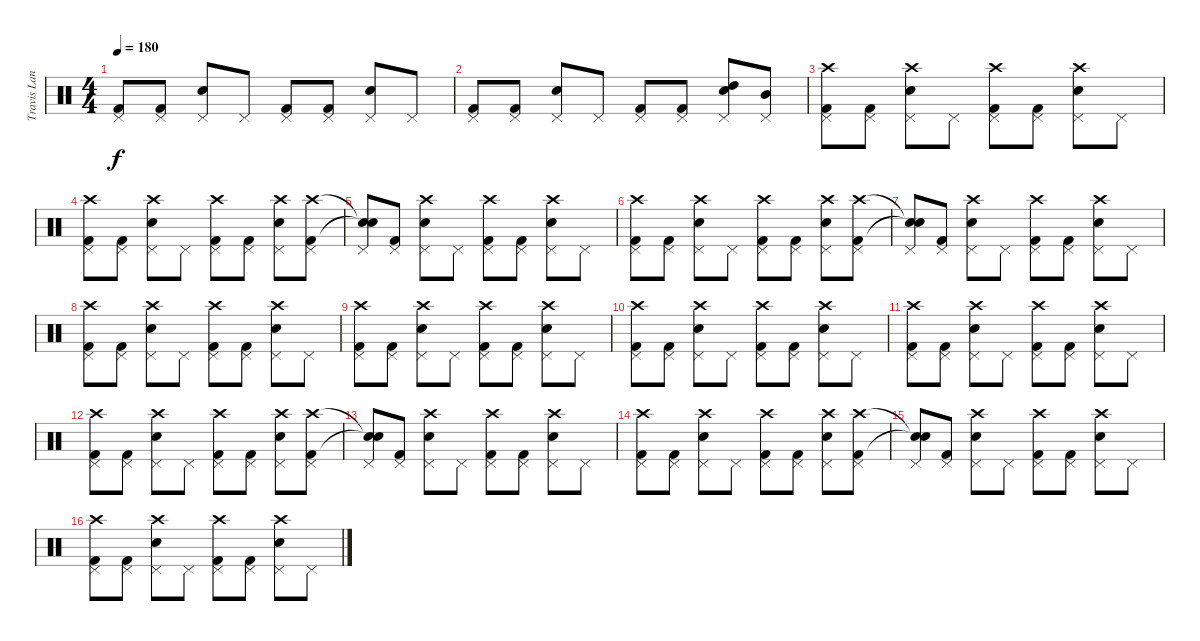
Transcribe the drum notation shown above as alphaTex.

\track ("Travis Landen Barker" "Travis Lan") {instrument percussion}
\staff {score}
\articulation defaults
\ts (4 4)
\tempo 180
\clef neutral
\ks c
("Pedal Hi-Hat (hit)" "Kick (hit) 2").8{dy f} ("Pedal Hi-Hat (hit)" "Kick (hit) 2").8 ("Pedal Hi-Hat (hit)" "Electric Snare (hit)").8 "Pedal Hi-Hat (hit)".8 ("Pedal Hi-Hat (hit)" "Kick (hit) 2").8 ("Pedal Hi-Hat (hit)" "Kick (hit) 2").8 ("Pedal Hi-Hat (hit)" "Electric Snare (hit)").8 "Pedal Hi-Hat (hit)".8 |
("Pedal Hi-Hat (hit)" "Kick (hit) 2").8 ("Pedal Hi-Hat (hit)" "Kick (hit) 2").8 ("Pedal Hi-Hat (hit)" "Electric Snare (hit)").8 "Pedal Hi-Hat (hit)".8 ("Pedal Hi-Hat (hit)" "Kick (hit) 2").8 ("Pedal Hi-Hat (hit)" "Kick (hit) 2").8 ("Pedal Hi-Hat (hit)" "Electric Snare (hit)" "High Tom (hit)").8 ("Pedal Hi-Hat (hit)" "Mid Tom (hit)").8 |
("Pedal Hi-Hat (hit)" "Kick (hit) 2" "Crash high (hit)").8 ("Pedal Hi-Hat (hit)" "Kick (hit) 2").8 ("Pedal Hi-Hat (hit)" "Electric Snare (hit)" "Crash high (hit)").8 "Pedal Hi-Hat (hit)".8 ("Pedal Hi-Hat (hit)" "Kick (hit) 2" "Crash high (hit)").8 ("Pedal Hi-Hat (hit)" "Kick (hit) 2").8 ("Pedal Hi-Hat (hit)" "Electric Snare (hit)" "Crash high (hit)").8 "Pedal Hi-Hat (hit)".8 |
("Pedal Hi-Hat (hit)" "Kick (hit) 2" "Crash high (hit)").8 ("Pedal Hi-Hat (hit)" "Kick (hit) 2").8 ("Pedal Hi-Hat (hit)" "Electric Snare (hit)" "Crash high (hit)").8 "Pedal Hi-Hat (hit)".8 ("Pedal Hi-Hat (hit)" "Kick (hit) 2" "Crash high (hit)").8 ("Pedal Hi-Hat (hit)" "Kick (hit) 2").8 ("Pedal Hi-Hat (hit)" "Electric Snare (hit)" "Crash high (hit)").8 ("Pedal Hi-Hat (hit)" "Kick (hit) 2" "Crash high (hit)").8 |
("Pedal Hi-Hat (hit)" "Snare (hit)"{t} "Snare (hit)"{t}).8 ("Pedal Hi-Hat (hit)" "Kick (hit) 2").8 ("Pedal Hi-Hat (hit)" "Electric Snare (hit)" "Crash high (hit)").8 "Pedal Hi-Hat (hit)".8 ("Pedal Hi-Hat (hit)" "Kick (hit) 2" "Crash high (hit)").8 ("Pedal Hi-Hat (hit)" "Kick (hit) 2").8 ("Pedal Hi-Hat (hit)" "Electric Snare (hit)" "Crash high (hit)").8 "Pedal Hi-Hat (hit)".8 |
("Pedal Hi-Hat (hit)" "Kick (hit) 2" "Crash high (hit)").8 ("Pedal Hi-Hat (hit)" "Kick (hit) 2").8 ("Pedal Hi-Hat (hit)" "Electric Snare (hit)" "Crash high (hit)").8 "Pedal Hi-Hat (hit)".8 ("Pedal Hi-Hat (hit)" "Kick (hit) 2" "Crash high (hit)").8 ("Pedal Hi-Hat (hit)" "Kick (hit) 2").8 ("Pedal Hi-Hat (hit)" "Electric Snare (hit)" "Crash high (hit)").8 ("Pedal Hi-Hat (hit)" "Kick (hit) 2" "Crash high (hit)").8 |
("Pedal Hi-Hat (hit)" "Snare (hit)"{t} "Snare (hit)"{t}).8 ("Pedal Hi-Hat (hit)" "Kick (hit) 2").8 ("Pedal Hi-Hat (hit)" "Electric Snare (hit)" "Crash high (hit)").8 "Pedal Hi-Hat (hit)".8 ("Pedal Hi-Hat (hit)" "Kick (hit) 2" "Crash high (hit)").8 ("Pedal Hi-Hat (hit)" "Kick (hit) 2").8 ("Pedal Hi-Hat (hit)" "Electric Snare (hit)" "Crash high (hit)").8 "Pedal Hi-Hat (hit)".8 |
("Pedal Hi-Hat (hit)" "Kick (hit) 2" "Crash high (hit)").8 ("Pedal Hi-Hat (hit)" "Kick (hit) 2").8 ("Pedal Hi-Hat (hit)" "Electric Snare (hit)" "Crash high (hit)").8 "Pedal Hi-Hat (hit)".8 ("Pedal Hi-Hat (hit)" "Kick (hit) 2" "Crash high (hit)").8 ("Pedal Hi-Hat (hit)" "Kick (hit) 2").8 ("Pedal Hi-Hat (hit)" "Electric Snare (hit)" "Crash high (hit)").8 "Pedal Hi-Hat (hit)".8 |
("Pedal Hi-Hat (hit)" "Kick (hit) 2" "Crash high (hit)").8 ("Pedal Hi-Hat (hit)" "Kick (hit) 2").8 ("Pedal Hi-Hat (hit)" "Electric Snare (hit)" "Crash high (hit)").8 "Pedal Hi-Hat (hit)".8 ("Pedal Hi-Hat (hit)" "Kick (hit) 2" "Crash high (hit)").8 ("Pedal Hi-Hat (hit)" "Kick (hit) 2").8 ("Pedal Hi-Hat (hit)" "Electric Snare (hit)" "Crash high (hit)").8 "Pedal Hi-Hat (hit)".8 |
("Pedal Hi-Hat (hit)" "Kick (hit) 2" "Crash high (hit)").8 ("Pedal Hi-Hat (hit)" "Kick (hit) 2").8 ("Pedal Hi-Hat (hit)" "Electric Snare (hit)" "Crash high (hit)").8 "Pedal Hi-Hat (hit)".8 ("Pedal Hi-Hat (hit)" "Kick (hit) 2" "Crash high (hit)").8 ("Pedal Hi-Hat (hit)" "Kick (hit) 2").8 ("Pedal Hi-Hat (hit)" "Electric Snare (hit)" "Crash high (hit)").8 "Pedal Hi-Hat (hit)".8 |
("Pedal Hi-Hat (hit)" "Kick (hit) 2" "Crash high (hit)").8 ("Pedal Hi-Hat (hit)" "Kick (hit) 2").8 ("Pedal Hi-Hat (hit)" "Electric Snare (hit)" "Crash high (hit)").8 "Pedal Hi-Hat (hit)".8 ("Pedal Hi-Hat (hit)" "Kick (hit) 2" "Crash high (hit)").8 ("Pedal Hi-Hat (hit)" "Kick (hit) 2").8 ("Pedal Hi-Hat (hit)" "Electric Snare (hit)" "Crash high (hit)").8 "Pedal Hi-Hat (hit)".8 |
("Pedal Hi-Hat (hit)" "Kick (hit) 2" "Crash high (hit)").8 ("Pedal Hi-Hat (hit)" "Kick (hit) 2").8 ("Pedal Hi-Hat (hit)" "Electric Snare (hit)" "Crash high (hit)").8 "Pedal Hi-Hat (hit)".8 ("Pedal Hi-Hat (hit)" "Kick (hit) 2" "Crash high (hit)").8 ("Pedal Hi-Hat (hit)" "Kick (hit) 2").8 ("Pedal Hi-Hat (hit)" "Electric Snare (hit)" "Crash high (hit)").8 ("Pedal Hi-Hat (hit)" "Kick (hit) 2" "Crash high (hit)").8 |
("Pedal Hi-Hat (hit)" "Snare (hit)"{t} "Snare (hit)"{t}).8 ("Pedal Hi-Hat (hit)" "Kick (hit) 2").8 ("Pedal Hi-Hat (hit)" "Electric Snare (hit)" "Crash high (hit)").8 "Pedal Hi-Hat (hit)".8 ("Pedal Hi-Hat (hit)" "Kick (hit) 2" "Crash high (hit)").8 ("Pedal Hi-Hat (hit)" "Kick (hit) 2").8 ("Pedal Hi-Hat (hit)" "Electric Snare (hit)" "Crash high (hit)").8 "Pedal Hi-Hat (hit)".8 |
("Pedal Hi-Hat (hit)" "Kick (hit) 2" "Crash high (hit)").8 ("Pedal Hi-Hat (hit)" "Kick (hit) 2").8 ("Pedal Hi-Hat (hit)" "Electric Snare (hit)" "Crash high (hit)").8 "Pedal Hi-Hat (hit)".8 ("Pedal Hi-Hat (hit)" "Kick (hit) 2" "Crash high (hit)").8 ("Pedal Hi-Hat (hit)" "Kick (hit) 2").8 ("Pedal Hi-Hat (hit)" "Electric Snare (hit)" "Crash high (hit)").8 ("Pedal Hi-Hat (hit)" "Kick (hit) 2" "Crash high (hit)").8 |
("Pedal Hi-Hat (hit)" "Snare (hit)"{t} "Snare (hit)"{t}).8 ("Pedal Hi-Hat (hit)" "Kick (hit) 2").8 ("Pedal Hi-Hat (hit)" "Electric Snare (hit)" "Crash high (hit)").8 "Pedal Hi-Hat (hit)".8 ("Pedal Hi-Hat (hit)" "Kick (hit) 2" "Crash high (hit)").8 ("Pedal Hi-Hat (hit)" "Kick (hit) 2").8 ("Pedal Hi-Hat (hit)" "Electric Snare (hit)" "Crash high (hit)").8 "Pedal Hi-Hat (hit)".8 |
("Pedal Hi-Hat (hit)" "Kick (hit) 2" "Crash high (hit)").8 ("Pedal Hi-Hat (hit)" "Kick (hit) 2").8 ("Pedal Hi-Hat (hit)" "Electric Snare (hit)" "Crash high (hit)").8 "Pedal Hi-Hat (hit)".8 ("Pedal Hi-Hat (hit)" "Kick (hit) 2" "Crash high (hit)").8 ("Pedal Hi-Hat (hit)" "Kick (hit) 2").8 ("Pedal Hi-Hat (hit)" "Electric Snare (hit)" "Crash high (hit)").8 "Pedal Hi-Hat (hit)".8
